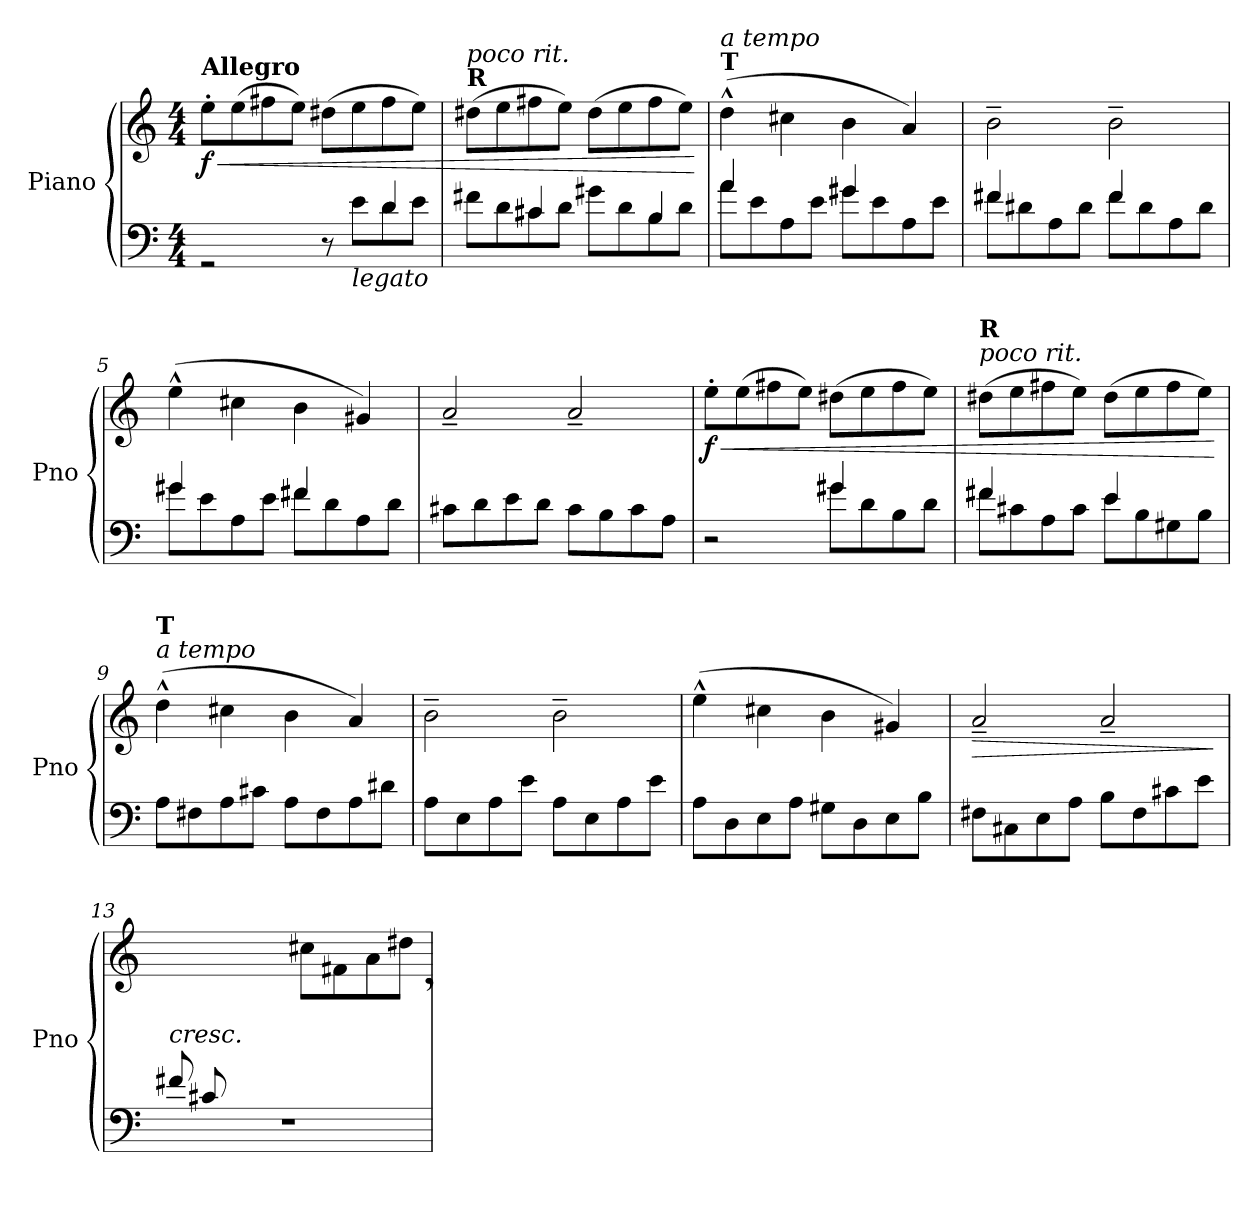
**kern	**kern	**dynam
*part1	*part1	*part1
*staff2	*staff1	*staff1/2
*I"Piano	*	*
*I'Pno	*	*
*clefF4	*clefG2	*
*k[]	*k[]	*
*M4/4	*M4/4	*
=1	=1	=1
*^	*	*
!	!	!LO:TX:a:B:t=Allegro	!
!	!	!	!LO:HP:b
!	!	!	!LO:DY:n=1:b
2rGG	2.ryy	8ee'\L	< f
.	.	(>8ee\	.
.	.	8ff#X\	.
.	.	8ee\J)	.
8r	.	(>8dd#X\L	.
!LO:TX:b:i:t=legato	!	!	!
8e\L	.	8ee\	.
8d\	4d/	8ff#\	.
8e\J	.	8ee\J)	.
=2	=2	=2	=2
!	!	!LO:TX:a:B:t=R	!
!	!	!LO:TX:a:i:t=poco rit.	!
8f#X\L	4ryy	(>8dd#X\L	.
8d\	.	8ee\	.
8c#X\	4c#/	8ff#X\	.
8d\J	.	8ee\J)	.
8g#X\L	4ryy	(>8dd#\L	.
8d\	.	8ee\	.
8B\	4B/	8ff#\	.
8d\J	.	8ee\J)	.
*v	*v	*	*
.	.	[
=3	=3	=3
*^	*	*
!	!	!LO:TX:a:B:t=T	!
!	!	!LO:TX:a:i:t=a tempo	!
!	!	!	!LO:DY:b
!	!	!	!LO:DY:n=1:b
4a/	8a\L	(>4dd^^\	other-dynamics f
.	8e\	.	.
4rAyy	8A\	4cc#X\	.
.	8e\J	.	.
4g#X/	8g#\L	4b\	.
.	8e\	.	.
4rAyy	8A\	4a/)	.
.	8e\J	.	.
=4	=4	=4	=4
4f#X/	8f#\L	2b~\	.
.	8d#X\	.	.
4rAyy	8A\	.	.
.	8d#\J	.	.
4f#/	8f#\L	2b~\	.
.	8d#\	.	.
4rAyy	8A\	.	.
.	8d#\J	.	.
!!LO:LB:g=z
=5	=5	=5	=5
8g#X\L	4g#/	(>4ee^^\	.
8e\	.	.	.
8A\	4ryy	4cc#X\	.
8e\J	.	.	.
8f#X\L	4f#/	4b\	.
8d\	.	.	.
8A\	4ryy	4g#X/)	.
8d\J	.	.	.
*v	*v	*	*
=6	=6	=6
8c#X\L	2a~/	.
8d\	.	.
8e\	.	.
8d\J	.	.
8c#\L	2a~/	.
8B\	.	.
8c#\	.	.
8A\J	.	.
=7	=7	=7
*^	*	*
!	!	!	!LO:HP:b
!	!	!	!LO:DY:n=1:b
2r	2ryy	8ee'\L	< f
.	.	(>8ee\	.
.	.	8ff#X\	.
.	.	8ee\J)	.
8g#X\L	4g#/	(>8dd#X\L	.
8d\	.	8ee\	.
8B\	4ryy	8ff#\	.
8d\J	.	8ee\J)	.
=8	=8	=8	=8
!	!	!LO:TX:a:i:t=poco rit.	!
!	!	!LO:TX:a:B:t=R	!
8f#X\L	4f#/	(>8dd#X\L	.
8c#X\	.	8ee\	.
8A\	4ryy	8ff#X\	.
8c#\J	.	8ee\J)	.
8e\L	4e/	(>8dd#\L	.
8B\	.	8ee\	.
8G#X\	4ryy	8ff#\	.
8B\J	.	8ee\J)	.
*v	*v	*	*
.	.	[
!!LO:LB:g=z
=9	=9	=9
!	!LO:TX:a:i:t=a tempo	!
!	!LO:TX:a:B:t=T	!
8A\L	(>4dd^^\	.
8F#X\	.	.
8A\	4cc#X\	.
8c#X\J	.	.
8A\L	4b\	.
8F#\	.	.
8A\	4a/)	.
8d#X\J	.	.
=10	=10	=10
8A\L	2b~\	.
8E\	.	.
8A\	.	.
8e\J	.	.
8A\L	2b~\	.
8E\	.	.
8A\	.	.
8e\J	.	.
=11	=11	=11
8A\L	(>4ee^^\	.
8D\	.	.
8E\	4cc#X\	.
8A\J	.	.
8G#X\L	4b\	.
8D\	.	.
8E\	4g#X/)	.
8B\J	.	.
=12	=12	=12
!	!	!LO:HP:b
(>8F#X\L	2a~/	>
8C#X\	.	.
8E\	.	.
8A\J	.	.
8B\L	2a~/	.
8F#\	.	.
8c#X\	.	.
8e\J	.	.
.	.	]
!!LO:LB:g=z
=13	=13	=13
*^	*^	*
!LO:TX:a:i:t=cresc.	!	!	!	!
8f#X/L	1rF	1rddyy	4ryy	.
8c#X/	.	.	.	.
2.ryy	.	.	8e\	.
.	.	.	8b\J	.
.	.	.	8cc#X\L	.
.	.	.	8f#X\	.
.	.	.	8a\	.
.	.	.	8dd#X,\J)	.
*v	*v	*	*	*
*	*v	*v	*
=	=	=
*-	*-	*-
